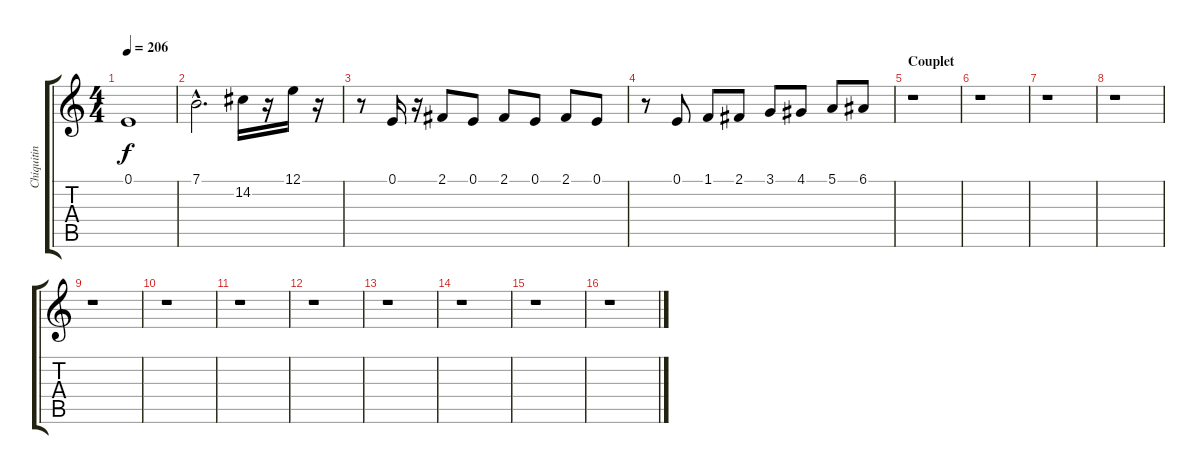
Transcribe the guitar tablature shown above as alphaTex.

\track ("Chiquitin" "Chiquitin") {instrument trumpet}
\staff {score tabs}
\tuning (E4 B3 G3 D3 A2 E2) {hide}
\ts (4 4)
\tempo 206
\clef g2
\ks c
0.1{t}.1{dy f} |
7.1{hac}.2{d} 14.2.16 r.16 12.1.16 r.16 |
r.8 0.1.16 r.16 2.1.8 0.1.8 2.1.8 0.1.8 2.1.8 0.1.8 |
r.8 0.1.8 1.1.8 2.1.8 3.1.8 4.1.8 5.1.8 6.1.8 |
\section ("" "Couplet")
r.1 |
r.1 |
r.1 |
r.1 |
r.1 |
r.1 |
r.1 |
r.1 |
r.1 |
r.1 |
r.1 |
r.1
